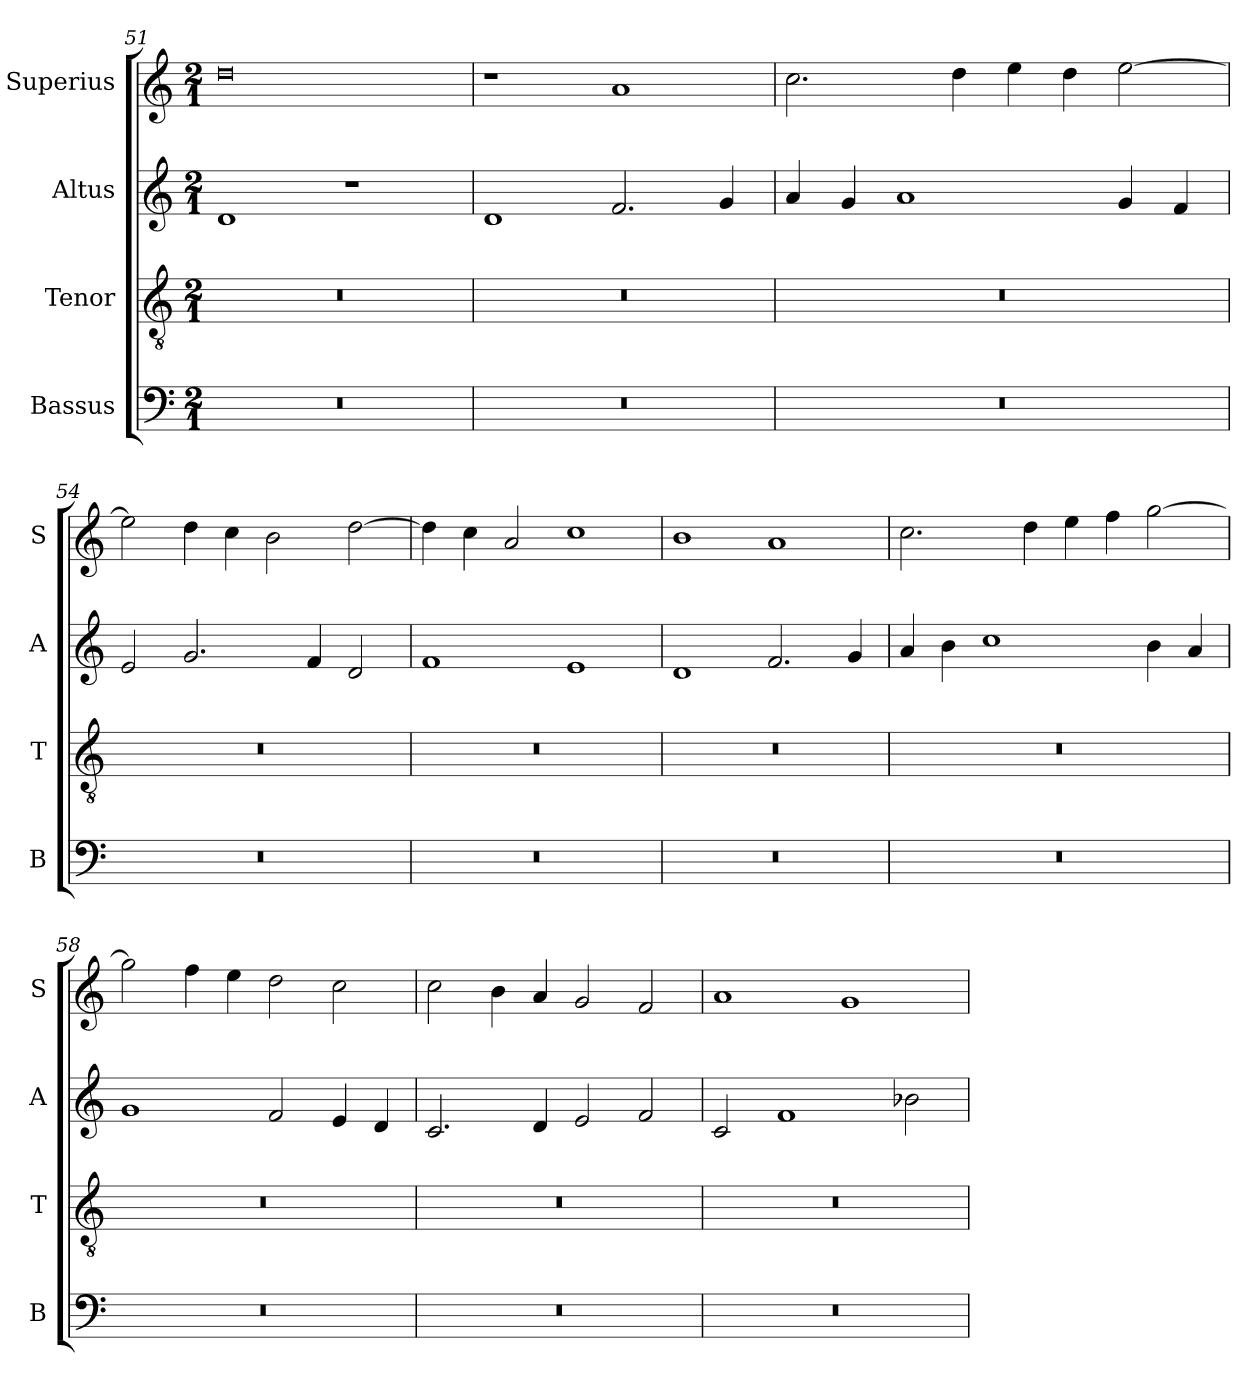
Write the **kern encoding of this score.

**kern	**kern	**kern	**kern
*part4	*part3	*part2	*part1
*staff4	*staff3	*staff2	*staff1
*I"Bassus	*I"Tenor	*I"Altus	*I"Superius
*I'B	*I'T	*I'A	*I'S
*clefF4	*clefGv2	*clefG2	*clefG2
*k[]	*k[]	*k[]	*k[]
*C:	*C:	*C:	*C:
*M2/1	*M2/1	*M2/1	*M2/1
=51	=51	=51	=51
0r	0r	1d	0dd
.	.	1r	.
=52	=52	=52	=52
0r	0r	1d	1r
.	.	2.f	1a
.	.	4g	.
=53	=53	=53	=53
0r	0r	4a	2.cc
.	.	4g	.
.	.	1a	.
.	.	.	4dd
.	.	.	4ee
.	.	.	4dd
.	.	4g	[2ee
.	.	4f	.
=54	=54	=54	=54
0r	0r	2e	2ee]
.	.	2.g	4dd
.	.	.	4cc
.	.	.	2b
.	.	4f	.
.	.	2d	[2dd
=55	=55	=55	=55
0r	0r	1f	4dd]
.	.	.	4cc
.	.	.	2a
.	.	1e	1cc
=56	=56	=56	=56
0r	0r	1d	1b
.	.	2.f	1a
.	.	4g	.
=57	=57	=57	=57
0r	0r	4a	2.cc
.	.	4b	.
.	.	1cc	.
.	.	.	4dd
.	.	.	4ee
.	.	.	4ff
.	.	4b	[2gg
.	.	4a	.
=58	=58	=58	=58
0r	0r	1g	2gg]
.	.	.	4ff
.	.	.	4ee
.	.	2f	2dd
.	.	4e	2cc
.	.	4d	.
=59	=59	=59	=59
0r	0r	2.c	2cc
.	.	.	4b
.	.	4d	4a
.	.	2e	2g
.	.	2f	2f
=60	=60	=60	=60
0r	0r	2c	1a
.	.	1f	.
.	.	.	1g
.	.	2b-X	.
=	=	=	=
*-	*-	*-	*-
